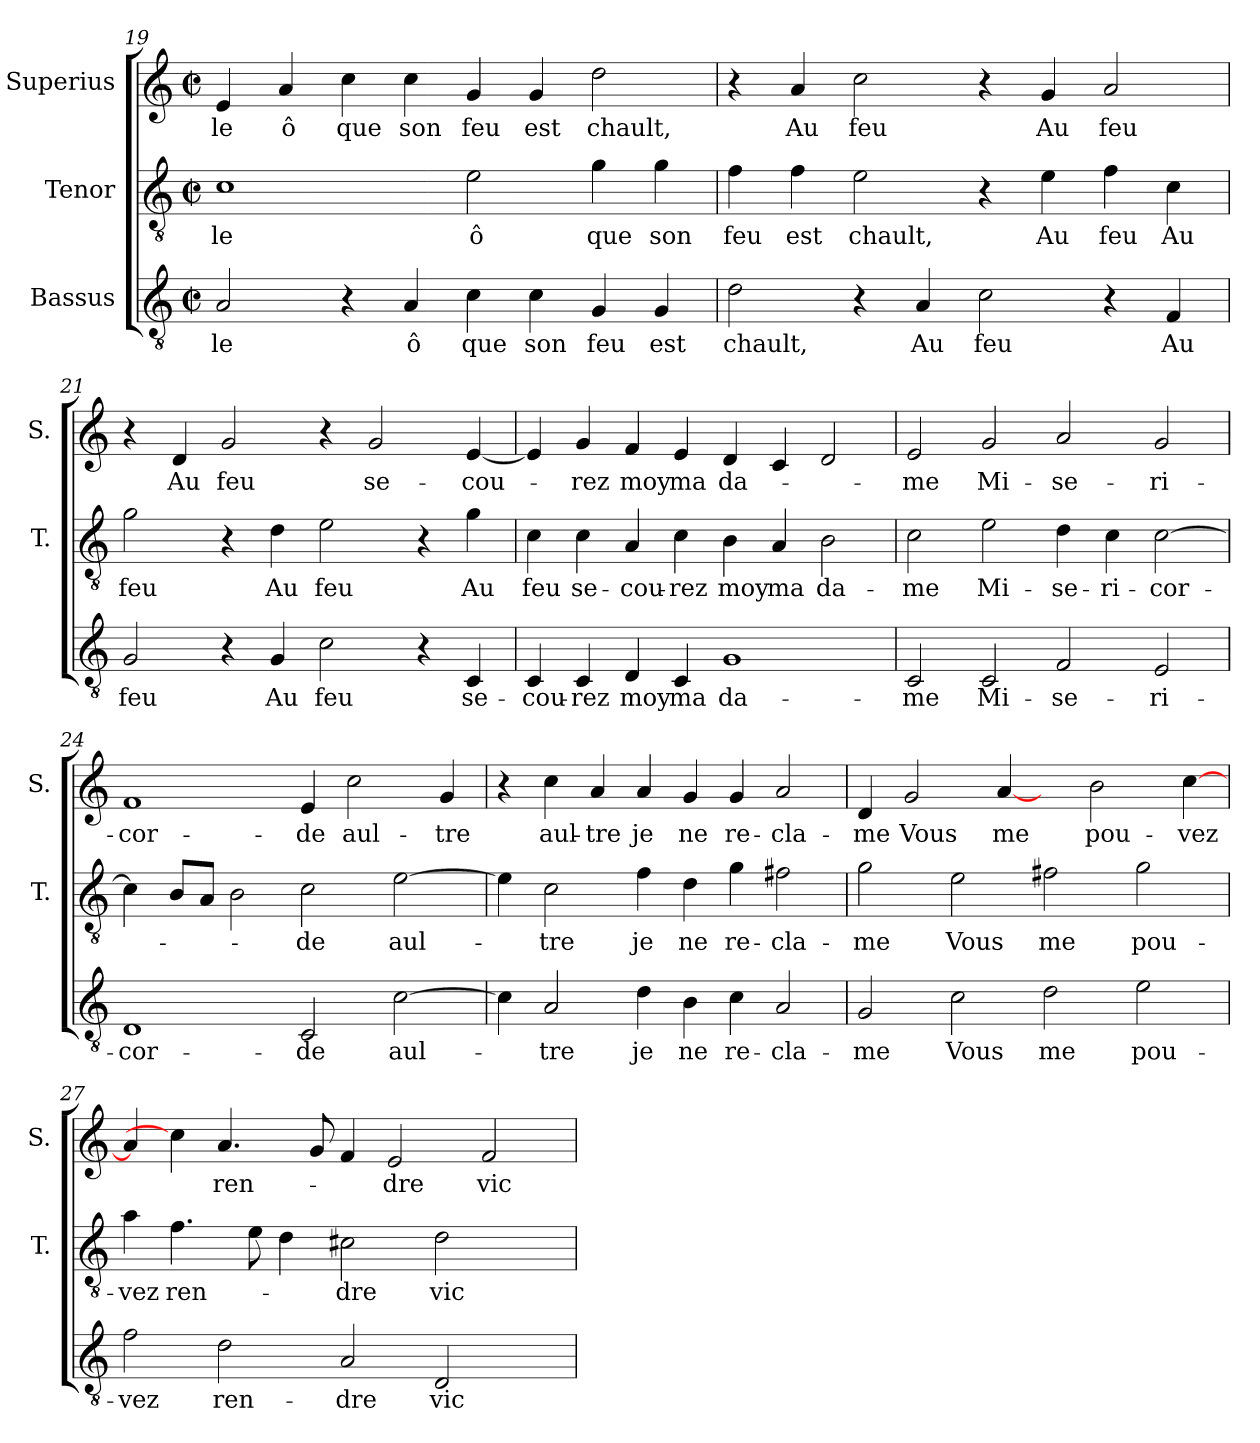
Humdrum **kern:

**kern	**text	**kern	**text	**kern	**text
*part3	*part3	*part2	*part2	*part1	*part1
*staff3	*staff3	*staff2	*staff2	*staff1	*staff1
*I"Bassus	*	*I"Tenor	*	*I"Superius	*
*	*	*I'T.	*	*I'S.	*
*clefGv2	*	*clefGv2	*	*clefG2	*
*k[]	*	*k[]	*	*k[]	*
*C:	*	*C:	*	*C:	*
*M2/2	*	*M2/2	*	*M2/2	*
*met(c|)	*	*met(c|)	*	*met(c|)	*
=19	=19	=19	=19	=19	=19
2A/	-le	1c\	-le	4e/	-le
.	.	.	.	4a/	ô
4r	.	.	.	4cc\	que
4A/	ô	.	.	4cc\	son
4c\	que	2e\	ô	4g/	feu
4c\	son	.	.	4g/	est
4G/	feu	4g\	que	2dd\	chault,
4G/	est	4g\	son	.	.
=20	=20	=20	=20	=20	=20
2d\	chault,	4f\	feu	4r	.
.	.	4f\	est	4a/	Au
4r	.	2e\	chault,	2cc\	feu
4A/	Au	.	.	.	.
2c\	feu	4r	.	4r	.
.	.	4e\	Au	4g/	Au
4r	.	4f\	feu	2a/	feu
4F/	Au	4c\	Au	.	.
=21	=21	=21	=21	=21	=21
2G/	feu	2g\	feu	4r	.
.	.	.	.	4d/	Au
4r	.	4r	.	2g/	feu
4G/	Au	4d\	Au	.	.
2c\	feu	2e\	feu	4r	.
.	.	.	.	2g/	se-
4r	.	4r	.	.	.
4C/	se-	4g\	Au	[4e/	-cou-
!!LO:LB:g=z
=22	=22	=22	=22	=22	=22
4C/	-cou-	4c\	feu	4e/]	.
4C/	-rez	4c\	se-	4g/	-rez
4D/	moy	4A/	-cou-	4f/	moy
4C/	ma	4c\	-rez	4e/	ma
1G/	da-	4B\	moy	4d/	da-
.	.	4A/	ma	4c/	.
.	.	2B\	da-	2d/	.
=23	=23	=23	=23	=23	=23
2C/	-me	2c\	-me	2e/	-me
2C/	Mi-	2e\	Mi-	2g/	Mi-
2F/	-se-	4d\	-se-	2a/	-se-
.	.	4c\	-ri-	.	.
2E/	-ri-	[2c\	-cor-	2g/	-ri-
=24	=24	=24	=24	=24	=24
1D/	-cor-	4c\]	.	1f/	-cor-
.	.	8B/L	.	.	.
.	.	8A/J	.	.	.
.	.	2B\	.	.	.
2C/	-de	2c\	-de	4e/	-de
.	.	.	.	2cc\	aul-
[2c\	aul-	[2e\	aul-	.	.
.	.	.	.	4g/	-tre
=25	=25	=25	=25	=25	=25
4c\]	.	4e\]	.	4r	.
2A/	-tre	2c\	-tre	4cc\	aul-
.	.	.	.	4a/	-tre
4d\	je	4f\	je	4a/	je
4B\	ne	4d\	ne	4g/	ne
4c\	re-	4g\	re-	4g/	re-
2A/	-cla-	2f#X\	-cla-	2a/	-cla-
=26	=26	=26	=26	=26	=26
2G/	-me	2g\	-me	4d/	-me
.	.	.	.	2g/	Vous
2c\	Vous	2e\	Vous	.	.
.	.	.	.	[4a/	me
2d\	me	2f#X\	me	4ryy	.
.	.	.	.	2b\	pou-
2e\	pou-	2g\	pou-	.	.
.	.	.	.	[4cc\	-vez
!!LO:LB:g=z
=27	=27	=27	=27	=27	=27
2f\	-vez	4a\	-vez	4a/]	.
.	.	4.f\	ren-	4cc\]	.
2d\	ren-	.	.	4.a/	ren-
.	.	8e\	.	.	.
.	.	4d\	.	.	.
.	.	.	.	8g/	.
2A/	-dre	2c#X\	-dre	4f/	.
.	.	.	.	2e/	-dre
2D/	vic-	2d\	vic-	.	.
.	.	.	.	2f/	vic-
4ryy	.	4ryy	.	.	.
=	=	=	=	=	=
*-	*-	*-	*-	*-	*-
